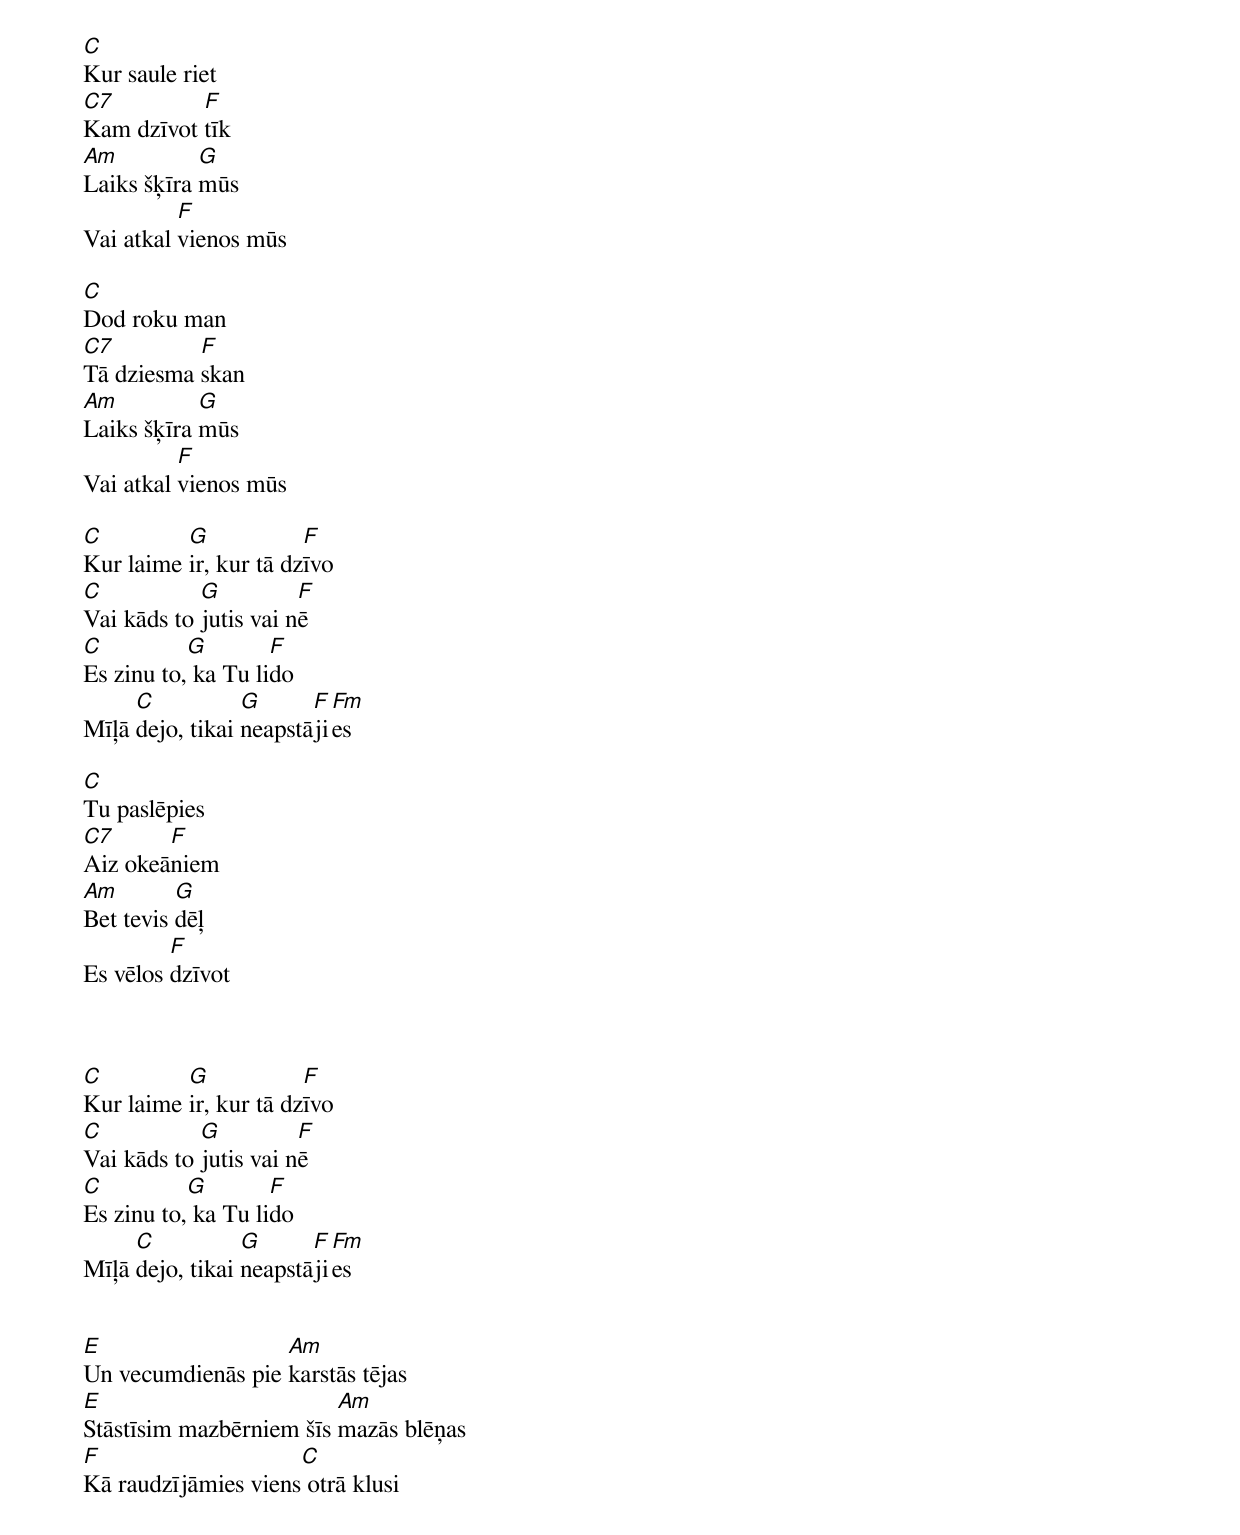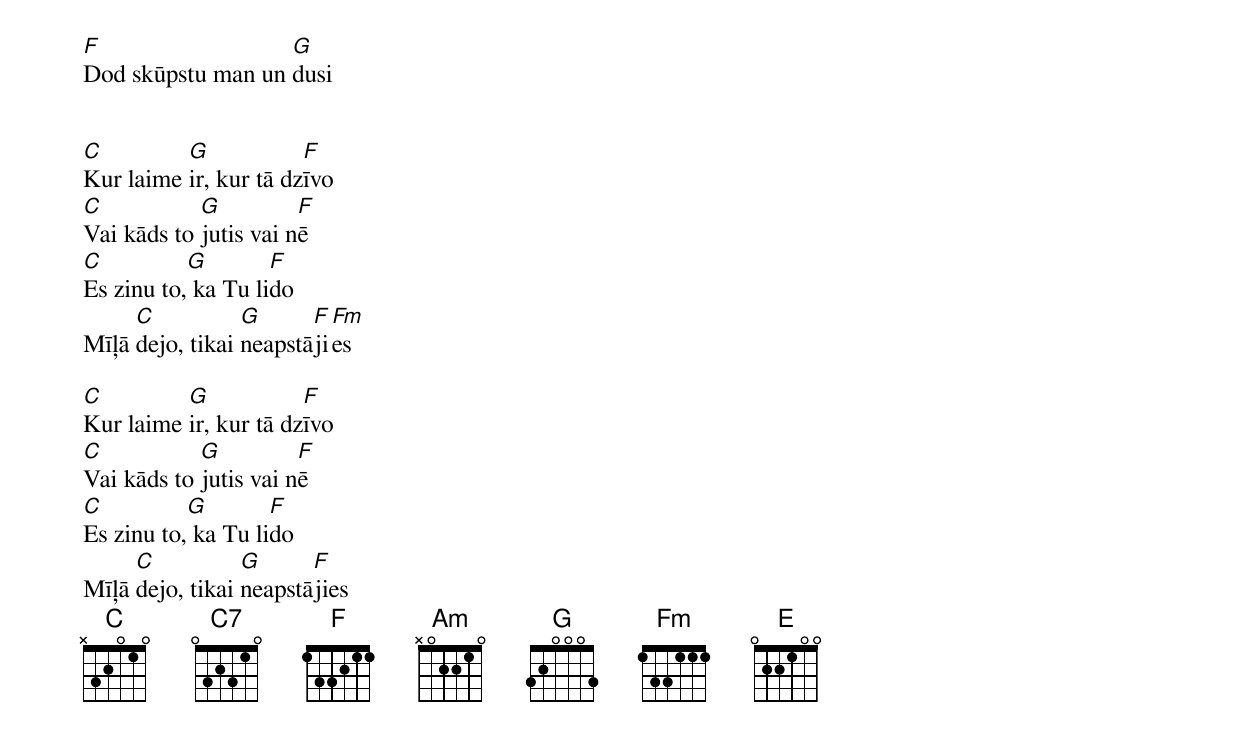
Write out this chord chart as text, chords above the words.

C
Kur saule riet
C7         F
Kam dzīvot tīk
Am          G
Laiks šķīra mūs
          F
Vai atkal vienos mūs

C
Dod roku man
C7         F
Tā dziesma skan
Am          G
Laiks šķīra mūs
          F
Vai atkal vienos mūs

C         G            F
Kur laime ir, kur tā dzīvo
C           G          F
Vai kāds to jutis vai nē
C          G        F
Es zinu to, ka Tu lido
     C           G      F Fm
Mīļā dejo, tikai neapstājies

C
Tu paslēpies
C7      F
Aiz okeāniem
Am        G
Bet tevis dēļ
         F
Es vēlos dzīvot



C         G            F
Kur laime ir, kur tā dzīvo
C           G          F
Vai kāds to jutis vai nē
C          G        F
Es zinu to, ka Tu lido
     C           G      F Fm
Mīļā dejo, tikai neapstājies


E                  Am
Un vecumdienās pie karstās tējas
E                        Am
Stāstīsim mazbērniem šīs mazās blēņas
F                    C
Kā raudzījāmies viens otrā klusi
F                  G
Dod skūpstu man un dusi


C         G            F
Kur laime ir, kur tā dzīvo
C           G          F
Vai kāds to jutis vai nē
C          G        F
Es zinu to, ka Tu lido
     C           G      F Fm
Mīļā dejo, tikai neapstājies

C         G            F
Kur laime ir, kur tā dzīvo
C           G          F
Vai kāds to jutis vai nē
C          G        F
Es zinu to, ka Tu lido
     C           G      F
Mīļā dejo, tikai neapstājies
